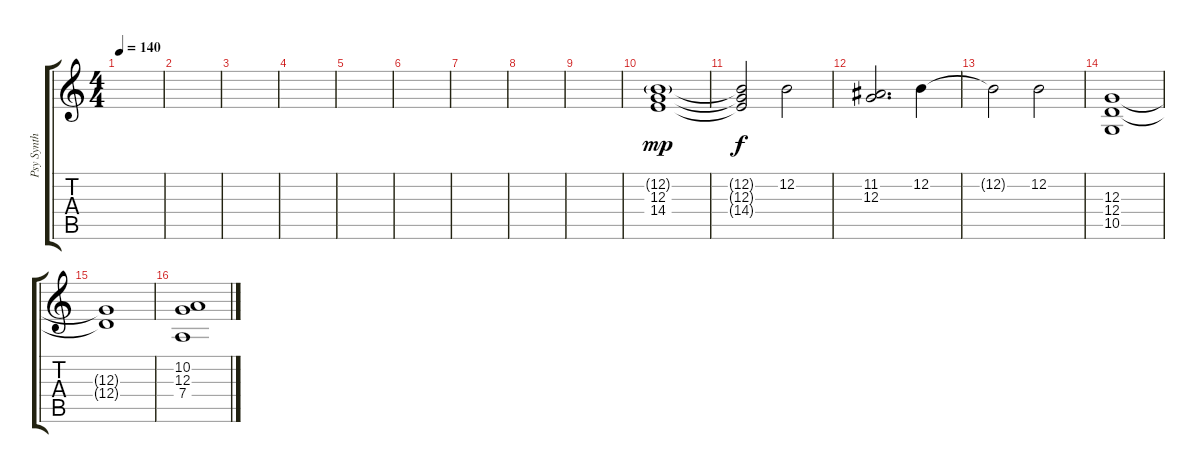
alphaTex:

\track ("Psy Synth" "Psy Synth") {instrument lead2sawtooth}
\staff {score tabs}
\tuning (E4 B3 G3 D3 A2 E2) {hide}
\ts (4 4)
\tempo 140
\clef g2
\ks c
|
|
|
|
|
|
|
|
|
(12.2{g} 12.3 14.4).1{dy mp instrument choiraahs} |
(12.2{t} 12.3{t} 14.4{t}).2{dy f} 12.2.2 |
(11.2 12.3).2{d} 12.2.4 |
12.2{t}.2 12.2.2 |
(12.3 12.4 10.5).1 |
(12.3{t} 12.4{t}).1 |
(10.2 12.3 7.4).1
